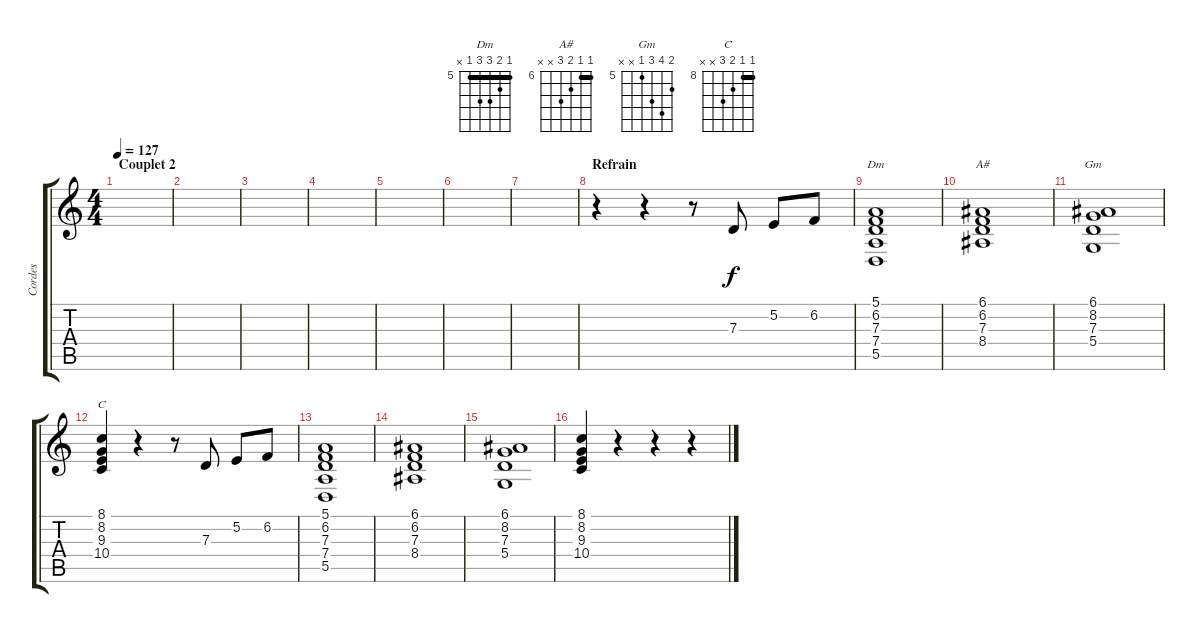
\track ("Cordes" "Cordes") {instrument stringensemble1}
\staff {score tabs}
\tuning (E4 B3 G3 D3 A2 E2) {hide}
\chord ("Dm" 5 6 7 7 5 x) {firstfret 5 barre 5}
\chord ("A#" 6 6 7 8 x x) {firstfret 6 barre 6}
\chord ("Gm" 6 8 7 5 x x) {firstfret 5}
\chord ("C" 8 8 9 10 x x) {firstfret 8 barre 8}
\ts (4 4)
\section ("" "Couplet 2")
\tempo 127
\clef g2
\ks c
|
|
|
|
|
|
|
\section ("" "Refrain")
r.4 r.4 r.8 7.3.8 5.2.8 6.2.8 |
(5.1 6.2 7.3 7.4 5.5).1{ch "Dm"} |
(6.1 6.2 7.3 8.4).1{ch "A#"} |
(6.1 8.2 7.3 5.4).1{ch "Gm"} |
(8.1 8.2 9.3 10.4).4{ch "C"} r.4 r.8 7.3.8 5.2.8 6.2.8 |
(5.1 6.2 7.3 7.4 5.5).1 |
(6.1 6.2 7.3 8.4).1 |
(6.1 8.2 7.3 5.4).1 |
(8.1 8.2 9.3 10.4).4 r.4 r.4 r.4
